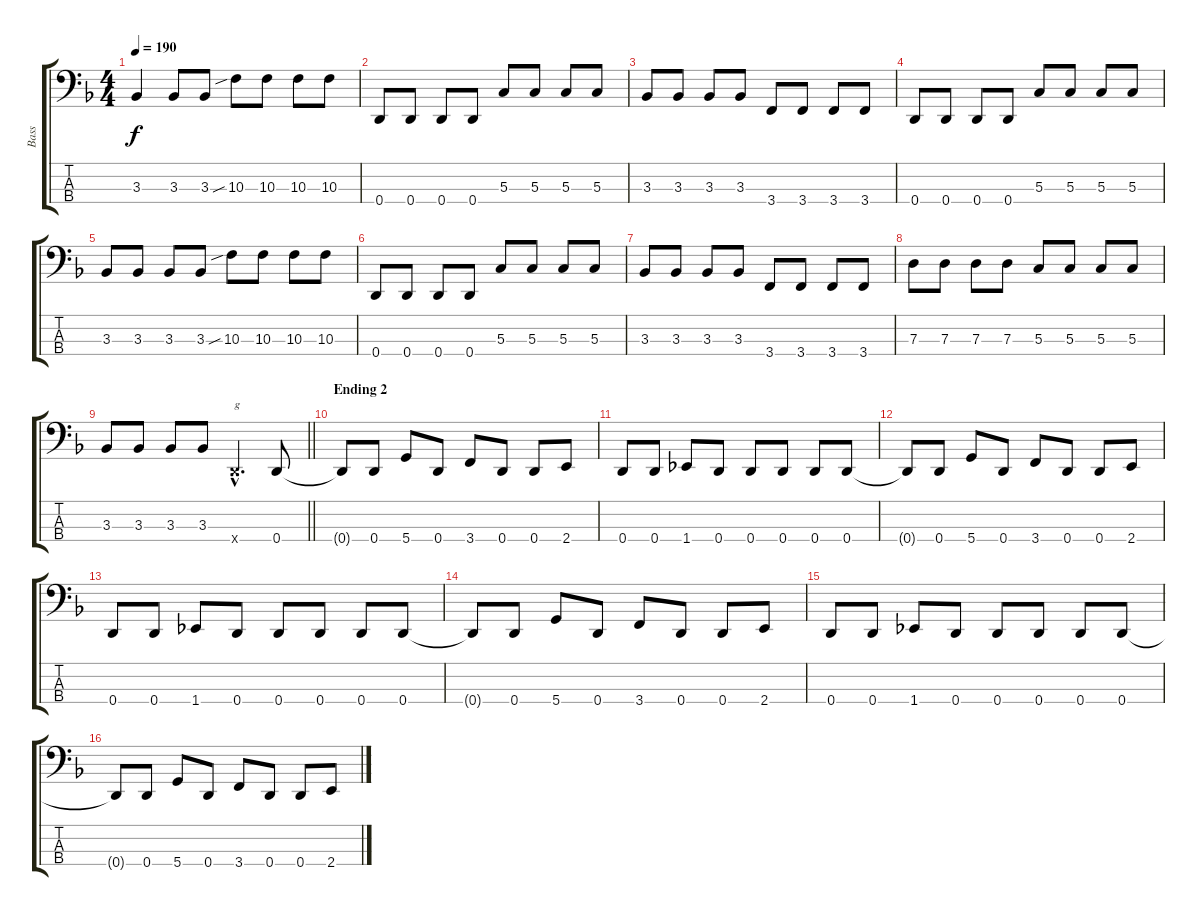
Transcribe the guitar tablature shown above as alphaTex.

\track ("Bass" "Bass") {instrument electricbasspick}
\staff {score tabs}
\tuning (F2 C2 G1 D1) {hide}
\ts (4 4)
\tempo 190
\clef f4
\ks dminor
3.3.4{dy f} 3.3.8 3.3.8 10.3{sib}.8 10.3.8 10.3.8 10.3.8 |
0.4.8 0.4.8 0.4.8 0.4.8 5.3.8 5.3.8 5.3.8 5.3.8 |
3.3.8 3.3.8 3.3.8 3.3.8 3.4.8 3.4.8 3.4.8 3.4.8 |
0.4.8 0.4.8 0.4.8 0.4.8 5.3.8 5.3.8 5.3.8 5.3.8 |
3.3.8 3.3.8 3.3.8 3.3.8 10.3{sib}.8 10.3.8 10.3.8 10.3.8 |
0.4.8 0.4.8 0.4.8 0.4.8 5.3.8 5.3.8 5.3.8 5.3.8 |
3.3.8 3.3.8 3.3.8 3.3.8 3.4.8 3.4.8 3.4.8 3.4.8 |
7.3.8 7.3.8 7.3.8 7.3.8 5.3.8 5.3.8 5.3.8 5.3.8 |
\barLineRight lightlight
3.3.8 3.3.8 3.3.8 3.3.8 0.4{hac x}.4{d txt "g"} 0.4.8 |
\section ("" "Ending 2")
0.4{t}.8 0.4.8 5.4.8 0.4.8 3.4.8 0.4.8 0.4.8 2.4.8 |
0.4.8 0.4.8 1.4.8 0.4.8 0.4.8 0.4.8 0.4.8 0.4.8 |
0.4{t}.8 0.4.8 5.4.8 0.4.8 3.4.8 0.4.8 0.4.8 2.4.8 |
0.4.8 0.4.8 1.4.8 0.4.8 0.4.8 0.4.8 0.4.8 0.4.8 |
0.4{t}.8 0.4.8 5.4.8 0.4.8 3.4.8 0.4.8 0.4.8 2.4.8 |
0.4.8 0.4.8 1.4.8 0.4.8 0.4.8 0.4.8 0.4.8 0.4.8 |
0.4{t}.8 0.4.8 5.4.8 0.4.8 3.4.8 0.4.8 0.4.8 2.4.8
